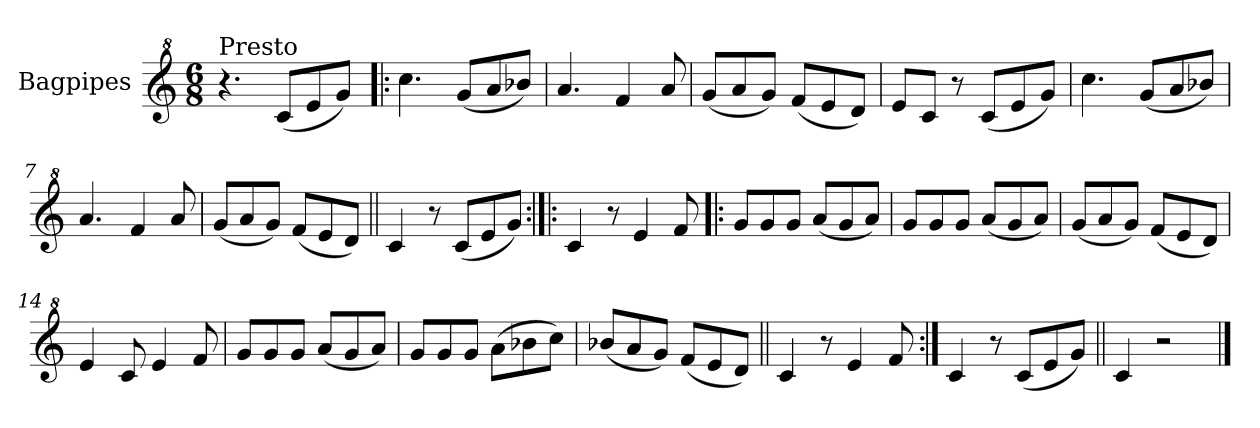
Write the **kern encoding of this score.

**kern
*part1
*staff1
*I"Bagpipes
*I'Bag
*clefG^2
*k[]
*C:
*M6/8
=1
!LO:TX:a:t=Presto
4.r
(8cc/L
8ee/
8gg/J)
=2!|:
4.ccc\
(8gg/L
8aa/
8bb-i/J)
=3
4.aa/
4ff/
8aa/
=4
(8gg/L
8aa/
8gg/J)
(8ff/L
8ee/
8dd/J)
=5
8ee/L
8cc/J
8r
(8cc/L
8ee/
8gg/J)
=6
4.ccc\
(8gg/L
8aa/
8bb-i/J)
=7
4.aa/
4ff/
8aa/
=8
(8gg/L
8aa/
8gg/J)
(8ff/L
8ee/
8dd/J)
!!LO:LB:g=z
=9||
4cc/
8r
(8cc/L
8ee/
8gg/J)
=10:|!|:
4cc/
8r
4ee/
8ff/
=11!|:
8gg/L
8gg/
8gg/J
(8aa/L
8gg/
8aa/J)
=12
8gg/L
8gg/
8gg/J
(8aa/L
8gg/
8aa/J)
=13
(8gg/L
8aa/
8gg/J)
(8ff/L
8ee/
8dd/J)
=14
4ee/
8cc/
4ee/
8ff/
=15
8gg/L
8gg/
8gg/J
(8aa/L
8gg/
8aa/J)
!!LO:LB:g=z
=16
8gg/L
8gg/
8gg/J
(8aa\L
8bb-i\
8ccc\J)
=17
(8bb-i/L
8aa/
8gg/J)
(8ff/L
8ee/
8dd/J)
=18||
4cc/
8r
4ee/
8ff/
=19:|!
4cc/
8r
(8cc/L
8ee/
8gg/J)
=20||
4cc/
2r
==
*-
